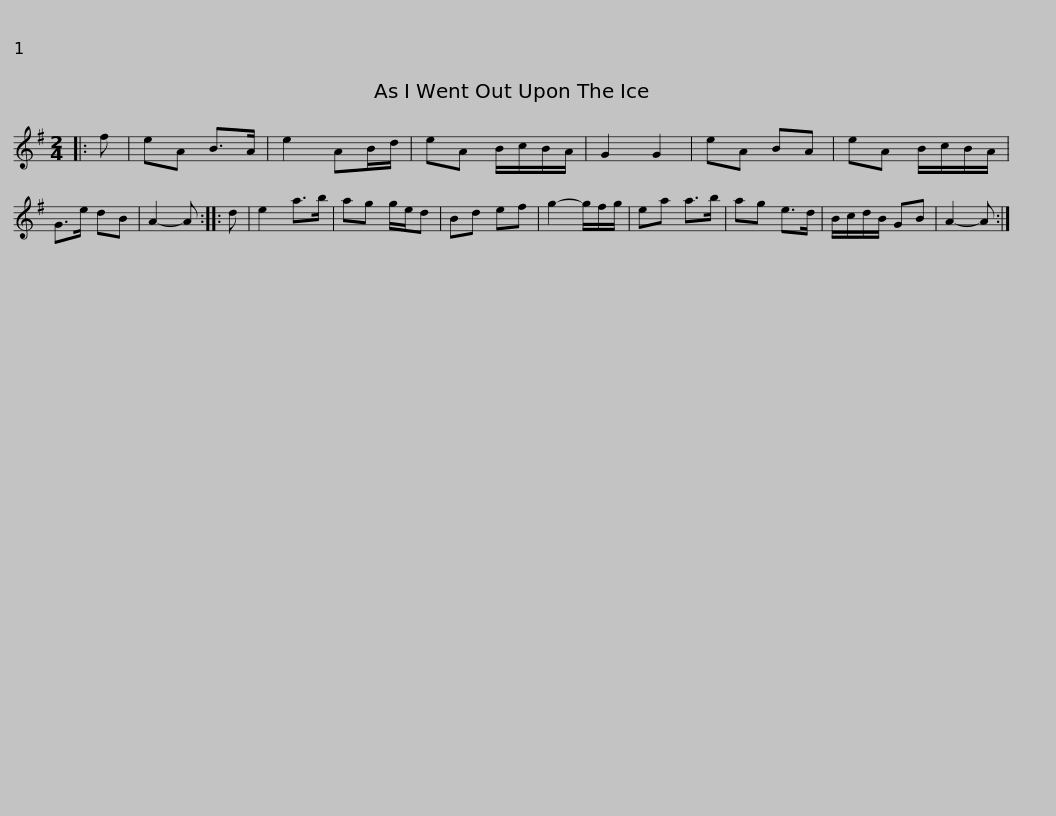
X:1
L:1/8
M:2/4
I:linebreak $
K:G
V:1 treble
V:1
|: f | eA B>A | e2 AB/d/ | eA B/c/B/A/ | G2 G2 | %5
 eA BA | eA B/c/B/A/ | G>e dB | A2- A :: d | %10
 e2 a>b |$ ag g/e/d | Bd ef | g2- g/f/g/ | ea a>b | %15
 ag e>d | B/c/d/B/ GB | A2- A :| %18
